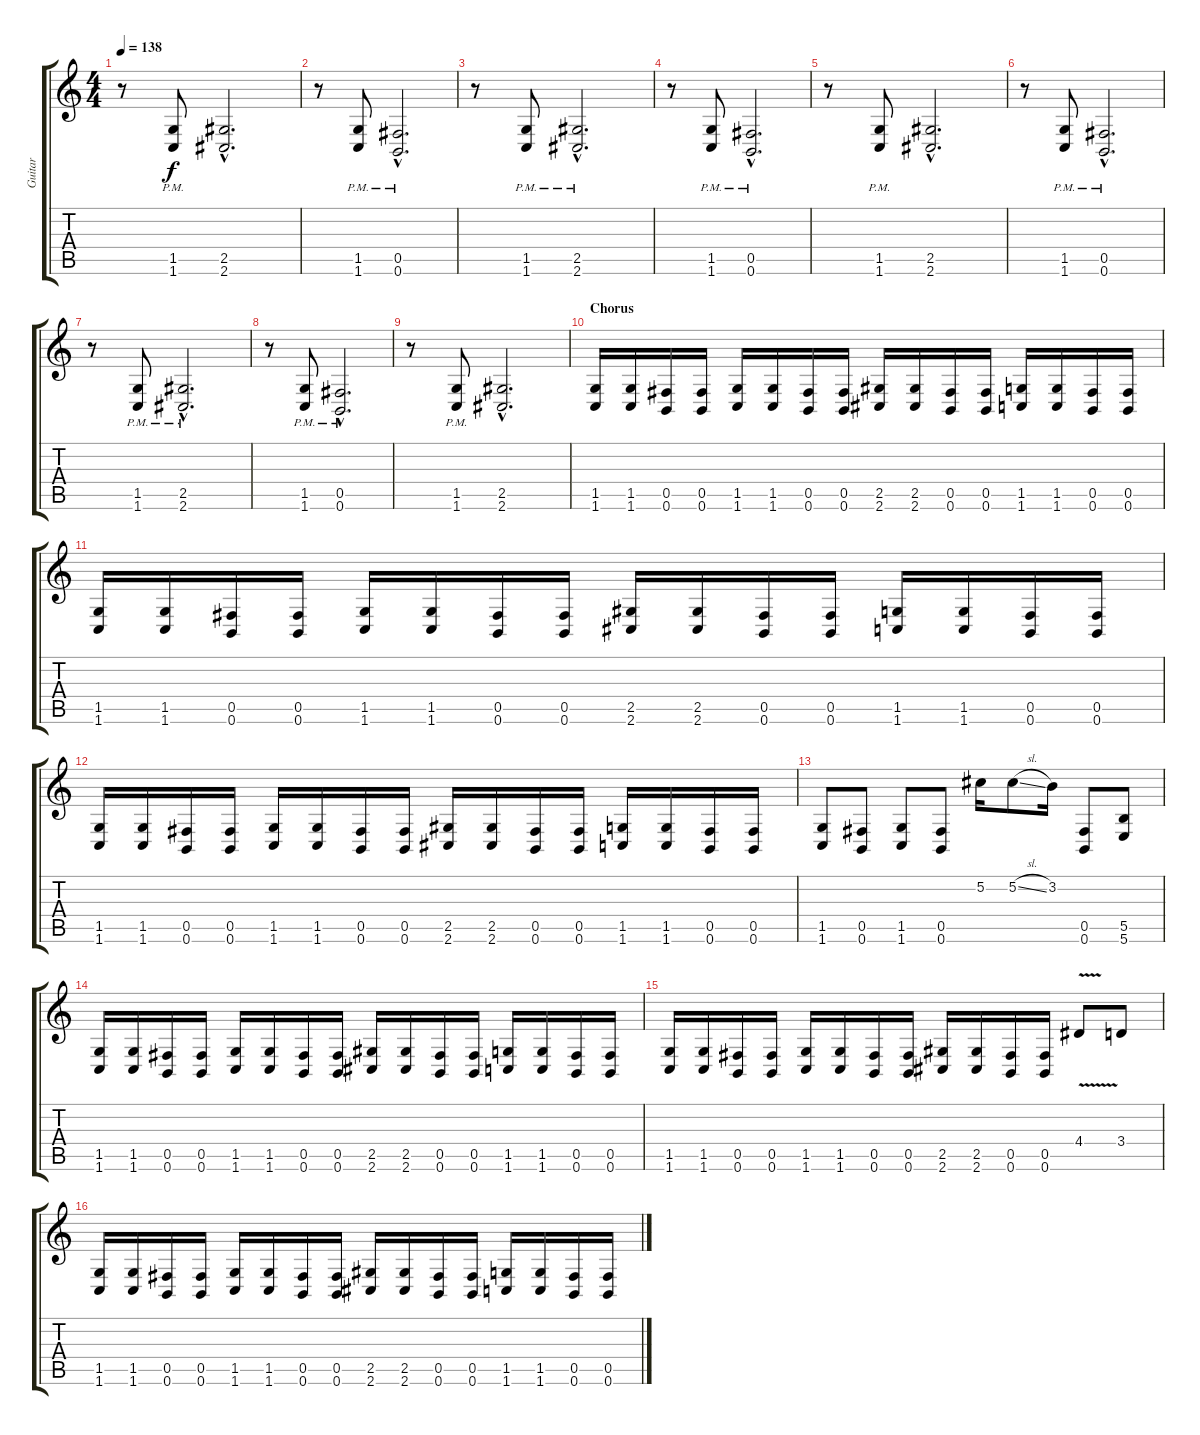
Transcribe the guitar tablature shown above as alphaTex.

\track ("Guitar" "Guitar") {instrument overdrivenguitar}
\staff {score tabs}
\tuning (Db4 Ab3 E3 B2 Gb2 B1) {hide}
\ts (4 4)
\tempo 138
\clef g2
\ks c
r.8{dy f} (1.5{pm} 1.6{pm}).8 (2.5{hac} 2.6{hac}).2{d} |
r.8 (1.5{pm} 1.6{pm}).8 (0.5{hac pm} 0.6{hac pm}).2{d} |
r.8 (1.5{pm} 1.6{pm}).8 (2.5{hac pm} 2.6{hac pm}).2{d} |
r.8 (1.5{pm} 1.6{pm}).8 (0.5{hac pm} 0.6{hac pm}).2{d} |
r.8 (1.5{pm} 1.6{pm}).8 (2.5{hac} 2.6{hac}).2{d} |
r.8 (1.5{pm} 1.6{pm}).8 (0.5{hac pm} 0.6{hac pm}).2{d} |
r.8 (1.5{pm} 1.6{pm}).8 (2.5{hac pm} 2.6{hac pm}).2{d} |
r.8 (1.5{pm} 1.6{pm}).8 (0.5{hac pm} 0.6{hac pm}).2{d} |
r.8 (1.5{pm} 1.6{pm}).8 (2.5{hac} 2.6{hac}).2{d} |
\section ("" "Chorus")
(1.5 1.6).16 (1.5 1.6).16 (0.5 0.6).16 (0.5 0.6).16 (1.5 1.6).16 (1.5 1.6).16 (0.5 0.6).16 (0.5 0.6).16 (2.5 2.6).16 (2.5 2.6).16 (0.5 0.6).16 (0.5 0.6).16 (1.5 1.6).16 (1.5 1.6).16 (0.5 0.6).16 (0.5 0.6).16 |
(1.5 1.6).16 (1.5 1.6).16 (0.5 0.6).16 (0.5 0.6).16 (1.5 1.6).16 (1.5 1.6).16 (0.5 0.6).16 (0.5 0.6).16 (2.5 2.6).16 (2.5 2.6).16 (0.5 0.6).16 (0.5 0.6).16 (1.5 1.6).16 (1.5 1.6).16 (0.5 0.6).16 (0.5 0.6).16 |
(1.5 1.6).16 (1.5 1.6).16 (0.5 0.6).16 (0.5 0.6).16 (1.5 1.6).16 (1.5 1.6).16 (0.5 0.6).16 (0.5 0.6).16 (2.5 2.6).16 (2.5 2.6).16 (0.5 0.6).16 (0.5 0.6).16 (1.5 1.6).16 (1.5 1.6).16 (0.5 0.6).16 (0.5 0.6).16 |
(1.5 1.6).8 (0.5 0.6).8 (1.5 1.6).8 (0.5 0.6).8 5.2.16 5.2{sl}.8 3.2.16 (0.5 0.6).8 (5.5 5.6).8 |
(1.5 1.6).16 (1.5 1.6).16 (0.5 0.6).16 (0.5 0.6).16 (1.5 1.6).16 (1.5 1.6).16 (0.5 0.6).16 (0.5 0.6).16 (2.5 2.6).16 (2.5 2.6).16 (0.5 0.6).16 (0.5 0.6).16 (1.5 1.6).16 (1.5 1.6).16 (0.5 0.6).16 (0.5 0.6).16 |
(1.5 1.6).16 (1.5 1.6).16 (0.5 0.6).16 (0.5 0.6).16 (1.5 1.6).16 (1.5 1.6).16 (0.5 0.6).16 (0.5 0.6).16 (2.5 2.6).16 (2.5 2.6).16 (0.5 0.6).16 (0.5 0.6).16 4.4{v}.8 3.4.8 |
(1.5 1.6).16 (1.5 1.6).16 (0.5 0.6).16 (0.5 0.6).16 (1.5 1.6).16 (1.5 1.6).16 (0.5 0.6).16 (0.5 0.6).16 (2.5 2.6).16 (2.5 2.6).16 (0.5 0.6).16 (0.5 0.6).16 (1.5 1.6).16 (1.5 1.6).16 (0.5 0.6).16 (0.5 0.6).16
